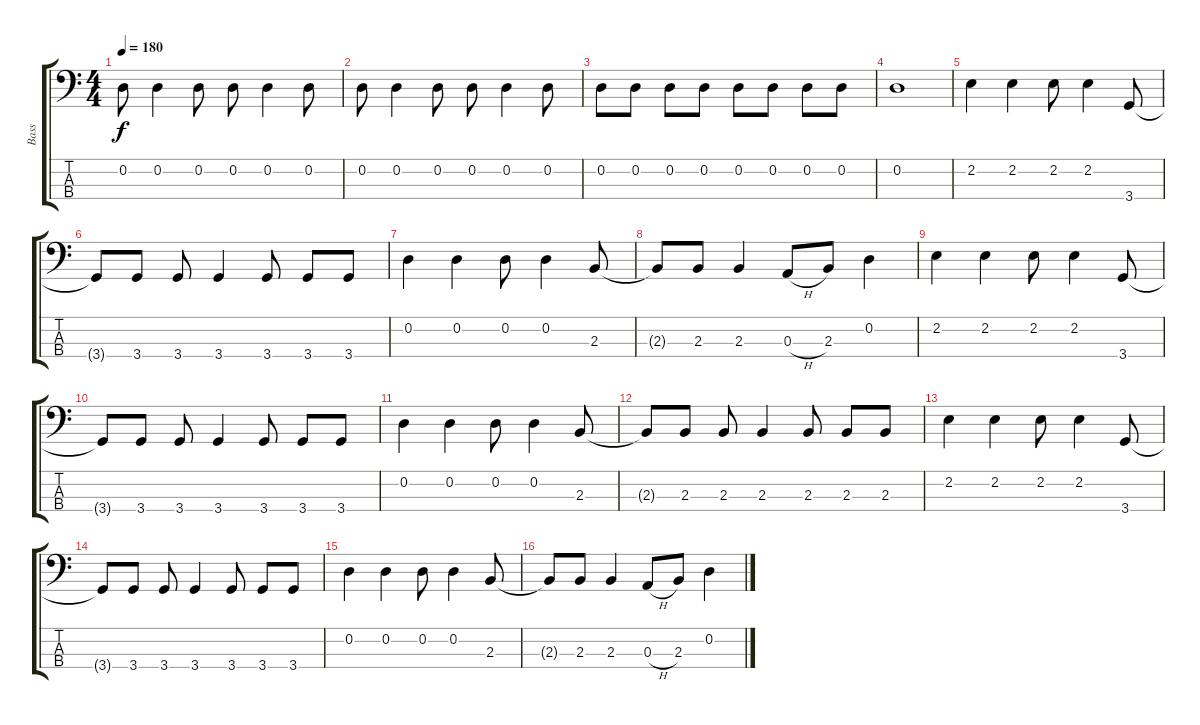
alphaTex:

\track ("Bass" "Bass") {instrument electricbasspick}
\staff {score tabs}
\tuning (G2 D2 A1 E1) {hide}
\ts (4 4)
\tempo 180
\clef f4
\ks c
0.2.8{dy f} 0.2.4 0.2.8 0.2.8 0.2.4 0.2.8 |
0.2.8 0.2.4 0.2.8 0.2.8 0.2.4 0.2.8 |
0.2.8 0.2.8 0.2.8 0.2.8 0.2.8 0.2.8 0.2.8 0.2.8 |
0.2.1 |
2.2.4 2.2.4 2.2.8 2.2.4 3.4.8 |
3.4{t}.8 3.4.8 3.4.8 3.4.4 3.4.8 3.4.8 3.4.8 |
0.2.4 0.2.4 0.2.8 0.2.4 2.3.8 |
2.3{t}.8 2.3.8 2.3.4 0.3{h}.8 2.3.8 0.2.4 |
2.2.4 2.2.4 2.2.8 2.2.4 3.4.8 |
3.4{t}.8 3.4.8 3.4.8 3.4.4 3.4.8 3.4.8 3.4.8 |
0.2.4 0.2.4 0.2.8 0.2.4 2.3.8 |
2.3{t}.8 2.3.8 2.3.8 2.3.4 2.3.8 2.3.8 2.3.8 |
2.2.4 2.2.4 2.2.8 2.2.4 3.4.8 |
3.4{t}.8 3.4.8 3.4.8 3.4.4 3.4.8 3.4.8 3.4.8 |
0.2.4 0.2.4 0.2.8 0.2.4 2.3.8 |
2.3{t}.8 2.3.8 2.3.4 0.3{h}.8 2.3.8 0.2.4
